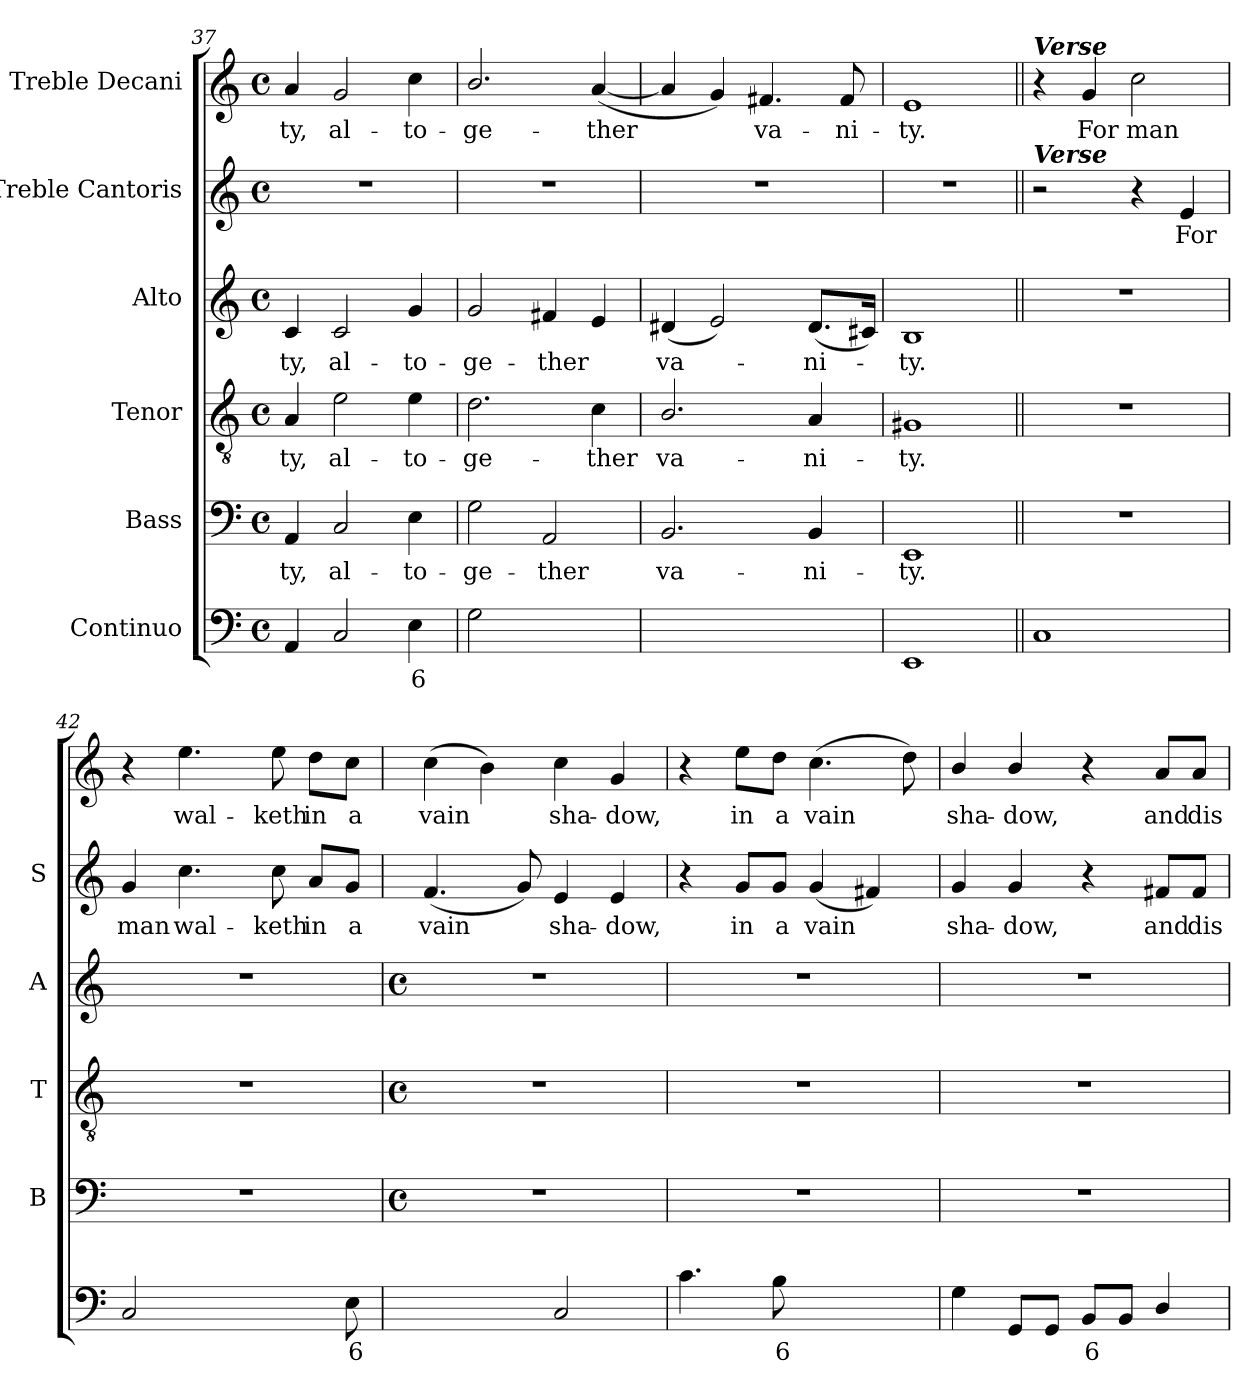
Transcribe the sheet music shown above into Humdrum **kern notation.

**kern	**text	**text	**text	**kern	**text	**kern	**text	**kern	**text	**kern	**text	**kern	**text
*part6	*part6	*part6	*part6	*part5	*part5	*part4	*part4	*part3	*part3	*part2	*part2	*part1	*part1
*staff6	*staff6	*staff6	*staff6	*staff5	*staff5	*staff4	*staff4	*staff3	*staff3	*staff2	*staff2	*staff1	*staff1
*I"Continuo	*	*	*	*I"Bass	*	*I"Tenor	*	*I"Alto	*	*I"Treble Cantoris	*	*I"Treble Decani	*
*	*	*	*	*I'B	*	*I'T	*	*I'A	*	*I'S	*	*	*
*clefF4	*	*	*	*clefF4	*	*clefGv2	*	*clefG2	*	*clefG2	*	*clefG2	*
*k[]	*	*	*	*k[]	*	*k[]	*	*k[]	*	*k[]	*	*k[]	*
*C:	*	*	*	*C:	*	*C:	*	*C:	*	*C:	*	*C:	*
*M4/4	*	*	*	*M4/4	*	*M4/4	*	*M4/4	*	*M4/4	*	*M4/4	*
*met(c)	*	*	*	*met(c)	*	*met(c)	*	*met(c)	*	*met(c)	*	*met(c)	*
=37	=37	=37	=37	=37	=37	=37	=37	=37	=37	=37	=37	=37	=37
!	!	!	!	!	!LO:LY:b	!	!LO:LY:b	!	!LO:LY:b	!	!	!	!LO:LY:b
4AA	.	.	.	4AA	-ty,	4A	-ty,	4c	-ty,	1r	.	4a	-ty,
!	!	!	!	!	!LO:LY:b	!	!LO:LY:b	!	!LO:LY:b	!	!	!	!LO:LY:b
2C	.	.	.	2C	al-	2e	al-	2c	al-	.	.	2g	al-
!	!LO:LY:b	!	!	!	!LO:LY:b	!	!LO:LY:b	!	!LO:LY:b	!	!	!	!LO:LY:b
4E	6	.	.	4E	-to-	4e	-to-	4g	-to-	.	.	4cc	-to-
=38	=38	=38	=38	=38	=38	=38	=38	=38	=38	=38	=38	=38	=38
!	!	!	!	!	!LO:LY:b	!	!LO:LY:b	!	!LO:LY:b	!	!	!	!LO:LY:b
2G	.	.	.	2G	-ge-	2.d	-ge-	2g	-ge-	1r	.	2.b/	-ge-
!	!LO:LY:b	!LO:LY:b	!LO:LY:b	!	!LO:LY:b	!	!	!	!LO:LY:b	!	!	!	!
[4AAyy	9	6	4	2AA	-ther	.	.	4f#X	-ther	.	.	.	.
!	!LO:LY:b	!LO:LY:b	!LO:LY:b	!	!	!	!LO:LY:b	!	!	!	!	!	!LO:LY:b
4AAyy]	8	5	3	.	.	4c	-ther	4e	.	.	.	(<[4a	-ther
=39	=39	=39	=39	=39	=39	=39	=39	=39	=39	=39	=39	=39	=39
!	!LO:LY:b	!LO:LY:b	!	!	!LO:LY:b	!	!LO:LY:b	!	!LO:LY:b	!	!	!	!
[4BByy	7	3	.	2.BB	va-	2.B/	va-	(<4d#X	va-	1r	.	4a]	.
!	!LO:LY:b	!LO:LY:b	!	!	!	!	!	!	!	!	!	!	!
4BByy_	6	4	.	.	.	.	.	2e)	.	.	.	4g)	.
!	!LO:LY:b	!LO:LY:b	!	!	!	!	!	!	!	!	!	!	!LO:LY:b
4BByy_	5	4	.	.	.	.	.	.	.	.	.	4.f#X	va-
!	!LO:LY:b	!LO:LY:b	!	!	!LO:LY:b	!	!LO:LY:b	!	!LO:LY:b	!	!	!	!
4BByy]	3	7	.	4BB	-ni-	4A	-ni-	(<8.d#L	ni-	.	.	.	.
!	!	!	!	!	!	!	!	!	!	!	!	!	!LO:LY:b
.	.	.	.	.	.	.	.	.	.	.	.	8f#	-ni-
.	.	.	.	.	.	.	.	16c#XJ)	.	.	.	.	.
=40	=40	=40	=40	=40	=40	=40	=40	=40	=40	=40	=40	=40	=40
!	!	!	!	!	!LO:LY:b	!	!LO:LY:b	!	!LO:LY:b	!	!	!	!LO:LY:b
1EE	.	.	.	1EE	-ty.	1G#X	-ty.	1B	ty.	1r	.	1e	-ty.
=41||	=41||	=41||	=41||	=41||	=41||	=41||	=41||	=41||	=41||	=41||	=41||	=41||	=41||
!	!	!	!	!	!	!	!	!	!	!	!	!LO:TX:a:Bi:t=Verse	!
!	!	!	!	!	!	!	!	!	!	!LO:TX:a:Bi:t=Verse	!	!	!
1C	.	.	.	1r	.	1r	.	1r	.	2r	.	4r	.
!	!	!	!	!	!	!	!	!	!	!	!	!	!LO:LY:b
.	.	.	.	.	.	.	.	.	.	.	.	4g	For
!	!	!	!	!	!	!	!	!	!	!	!	!	!LO:LY:b
.	.	.	.	.	.	.	.	.	.	4r	.	2cc	man
!	!	!	!	!	!	!	!	!	!	!	!LO:LY:b	!	!
.	.	.	.	.	.	.	.	.	.	4e	For	.	.
=42	=42	=42	=42	=42	=42	=42	=42	=42	=42	=42	=42	=42	=42
!	!	!	!	!	!	!	!	!	!	!	!LO:LY:b	!	!
2C	.	.	.	1r	.	1r	.	1r	.	4g	man	4r	.
!	!	!	!	!	!	!	!	!	!	!	!LO:LY:b	!	!LO:LY:b
.	.	.	.	.	.	.	.	.	.	4.cc	wal-	4.ee	wal-
!	!LO:LY:b	!	!	!	!	!	!	!	!	!	!	!	!
[4Fyy	7	.	.	.	.	.	.	.	.	.	.	.	.
!	!	!	!	!	!	!	!	!	!	!	!LO:LY:b	!	!LO:LY:b
.	.	.	.	.	.	.	.	.	.	8cc	-keth	8ee	-keth
!	!LO:LY:b	!	!	!	!	!	!	!	!	!	!LO:LY:b	!	!LO:LY:b
8Fyy]	6	.	.	.	.	.	.	.	.	8a/L	in	8dd\L	in
!	!LO:LY:b	!	!	!	!	!	!	!	!	!	!LO:LY:b	!	!LO:LY:b
8E	6	.	.	.	.	.	.	.	.	8g/J	a	8cc\J	a
!!LO:LB:g=z
=43	=43	=43	=43	=43	=43	=43	=43	=43	=43	=43	=43	=43	=43
*	*	*	*	*M4/4	*	*M4/4	*	*M4/4	*	*	*	*	*
*	*	*	*	*met(c)	*	*met(c)	*	*met(c)	*	*	*	*	*
!	!LO:LY:b	!	!	!	!	!	!	!	!	!	!LO:LY:b	!	!LO:LY:b
[4Dyy	7	.	.	1r	.	1r	.	1r	.	(<4.f	vain	(>4cc	vain
!	!LO:LY:b	!	!	!	!	!	!	!	!	!	!	!	!
4Dyy]	6	.	.	.	.	.	.	.	.	.	.	4b)	.
.	.	.	.	.	.	.	.	.	.	8g)	.	.	.
!	!	!	!	!	!	!	!	!	!	!	!LO:LY:b	!	!LO:LY:b
2C	.	.	.	.	.	.	.	.	.	4e	sha-	4cc	sha-
!	!	!	!	!	!	!	!	!	!	!	!LO:LY:b	!	!LO:LY:b
.	.	.	.	.	.	.	.	.	.	4e	-dow,	4g	-dow,
=44	=44	=44	=44	=44	=44	=44	=44	=44	=44	=44	=44	=44	=44
4.c	.	.	.	1r	.	1r	.	1r	.	4r	.	4r	.
!	!	!	!	!	!	!	!	!	!	!	!LO:LY:b	!	!LO:LY:b
.	.	.	.	.	.	.	.	.	.	8g/L	in	8ee\L	in
!	!LO:LY:b	!	!	!	!	!	!	!	!	!	!LO:LY:b	!	!LO:LY:b
8B	6	.	.	.	.	.	.	.	.	8g/J	a	8dd\J	a
!	!LO:LY:b	!	!	!	!	!	!	!	!	!	!LO:LY:b	!	!LO:LY:b
[4Ayy	7	.	.	.	.	.	.	.	.	(<4g	vain	(>4.cc	vain
!	!LO:LY:b	!	!	!	!	!	!	!	!	!	!	!	!
4Ayy]	6	.	.	.	.	.	.	.	.	4f#X)	.	.	.
.	.	.	.	.	.	.	.	.	.	.	.	8dd)	.
=45	=45	=45	=45	=45	=45	=45	=45	=45	=45	=45	=45	=45	=45
!	!	!	!	!	!	!	!	!	!	!	!LO:LY:b	!	!LO:LY:b
4G	.	.	.	1r	.	1r	.	1r	.	4g	sha-	4b/	sha-
!	!	!	!	!	!	!	!	!	!	!	!LO:LY:b	!	!LO:LY:b
8GGL	.	.	.	.	.	.	.	.	.	4g	-dow,	4b/	-dow,
8GGJ	.	.	.	.	.	.	.	.	.	.	.	.	.
!	!LO:LY:b	!	!	!	!	!	!	!	!	!	!	!	!
8BBL	6	.	.	.	.	.	.	.	.	4r	.	4r	.
8BBJ	.	.	.	.	.	.	.	.	.	.	.	.	.
!	!	!	!	!	!	!	!	!	!	!	!LO:LY:b	!	!LO:LY:b
4D/	.	.	.	.	.	.	.	.	.	8f#X/L	and	8a/L	and
!	!	!	!	!	!	!	!	!	!	!	!LO:LY:b	!	!LO:LY:b
.	.	.	.	.	.	.	.	.	.	8f#/J	dis-	8a/J	dis-
=	=	=	=	=	=	=	=	=	=	=	=	=	=
*-	*-	*-	*-	*-	*-	*-	*-	*-	*-	*-	*-	*-	*-
